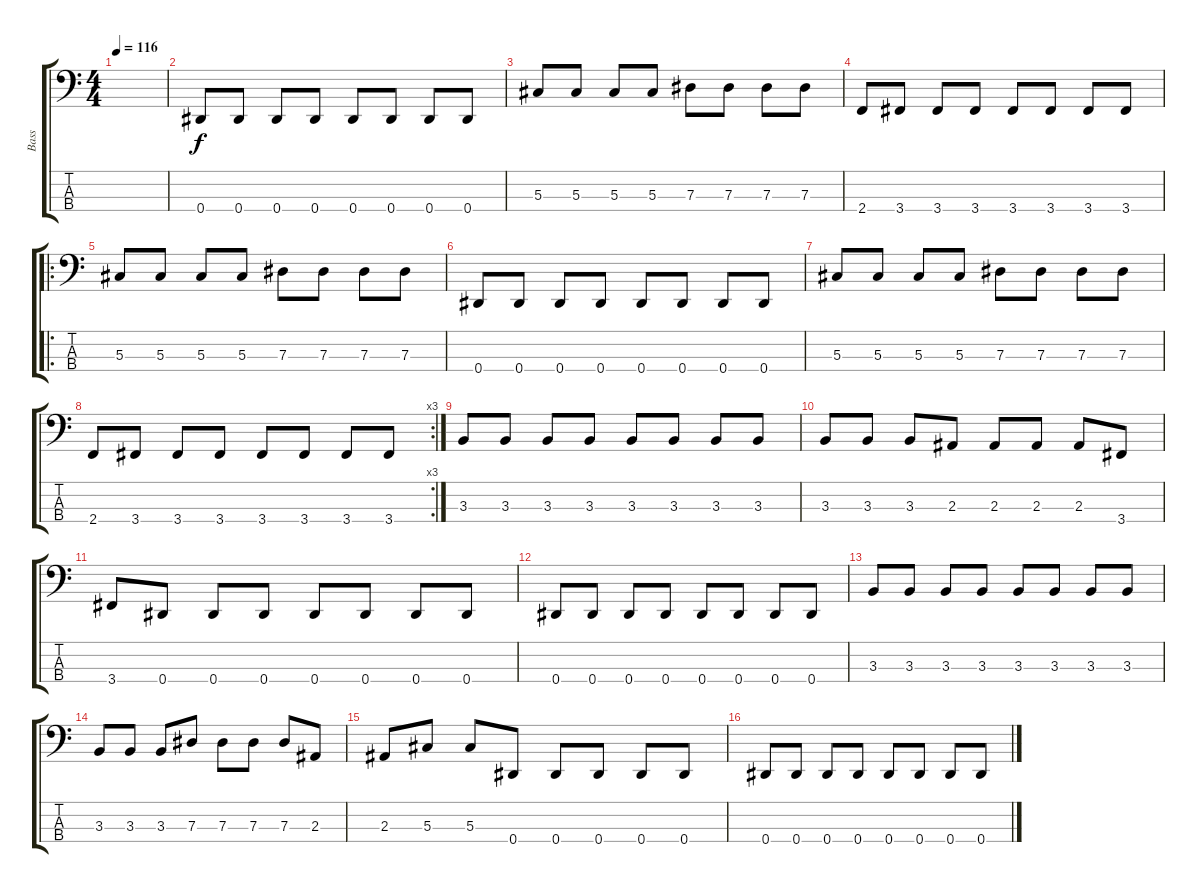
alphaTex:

\track ("Bass" "Bass") {instrument electricbassfinger}
\staff {score tabs}
\tuning (Gb2 Db2 Ab1 Eb1) {hide}
\ts (4 4)
\tempo 116
\clef f4
\ks c
|
0.4.8 0.4.8 0.4.8 0.4.8 0.4.8 0.4.8 0.4.8 0.4.8 |
5.3.8 5.3.8 5.3.8 5.3.8 7.3.8 7.3.8 7.3.8 7.3.8 |
2.4.8 3.4.8 3.4.8 3.4.8 3.4.8 3.4.8 3.4.8 3.4.8 |
\ro
5.3.8 5.3.8 5.3.8 5.3.8 7.3.8 7.3.8 7.3.8 7.3.8 |
0.4.8 0.4.8 0.4.8 0.4.8 0.4.8 0.4.8 0.4.8 0.4.8 |
5.3.8 5.3.8 5.3.8 5.3.8 7.3.8 7.3.8 7.3.8 7.3.8 |
\rc 3
2.4.8 3.4.8 3.4.8 3.4.8 3.4.8 3.4.8 3.4.8 3.4.8 |
3.3.8 3.3.8 3.3.8 3.3.8 3.3.8 3.3.8 3.3.8 3.3.8 |
3.3.8 3.3.8 3.3.8 2.3.8 2.3.8 2.3.8 2.3.8 3.4.8 |
3.4.8 0.4.8 0.4.8 0.4.8 0.4.8 0.4.8 0.4.8 0.4.8 |
0.4.8 0.4.8 0.4.8 0.4.8 0.4.8 0.4.8 0.4.8 0.4.8 |
3.3.8 3.3.8 3.3.8 3.3.8 3.3.8 3.3.8 3.3.8 3.3.8 |
3.3.8 3.3.8 3.3.8 7.3.8 7.3.8 7.3.8 7.3.8 2.3.8 |
2.3.8 5.3.8 5.3.8 0.4.8 0.4.8 0.4.8 0.4.8 0.4.8 |
0.4.8 0.4.8 0.4.8 0.4.8 0.4.8 0.4.8 0.4.8 0.4.8
